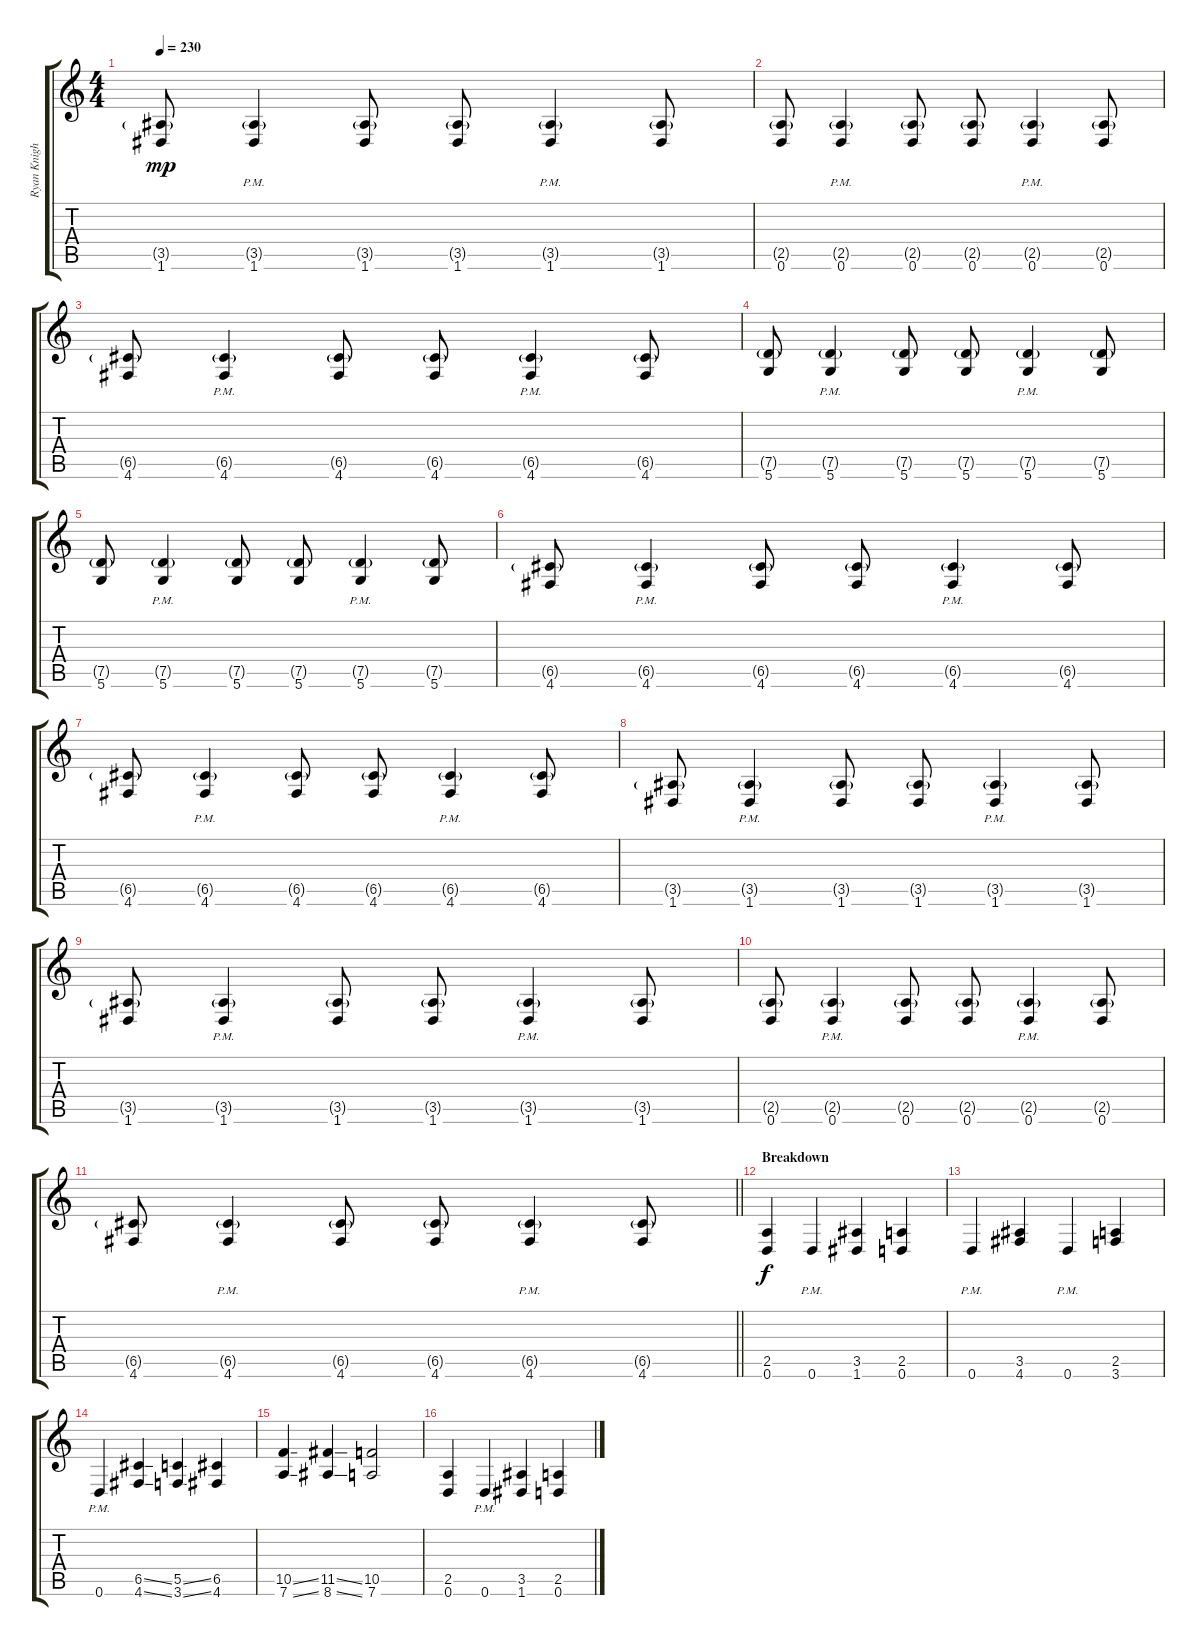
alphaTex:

\track ("Ryan Knight Rhythm" "Ryan Knigh") {instrument distortionguitar}
\staff {score tabs}
\tuning (D4 A3 F3 C3 G2 D2) {hide}
\ts (4 4)
\tempo 230
\clef g2
\ks c
(3.5{g} 1.6).8{dy mp} (3.5{g pm} 1.6{pm}).4 (3.5{g} 1.6).8 (3.5{g} 1.6).8 (3.5{g pm} 1.6{pm}).4 (3.5{g} 1.6).8 |
(2.5{g} 0.6).8 (2.5{g pm} 0.6{pm}).4 (2.5{g} 0.6).8 (2.5{g} 0.6).8 (2.5{g pm} 0.6{pm}).4 (2.5{g} 0.6).8 |
(6.5{g} 4.6).8 (6.5{g pm} 4.6{pm}).4 (6.5{g} 4.6).8 (6.5{g} 4.6).8 (6.5{g pm} 4.6{pm}).4 (6.5{g} 4.6).8 |
(7.5{g} 5.6).8 (7.5{g pm} 5.6{pm}).4 (7.5{g} 5.6).8 (7.5{g} 5.6).8 (7.5{g pm} 5.6{pm}).4 (7.5{g} 5.6).8 |
(7.5{g} 5.6).8 (7.5{g pm} 5.6{pm}).4 (7.5{g} 5.6).8 (7.5{g} 5.6).8 (7.5{g pm} 5.6{pm}).4 (7.5{g} 5.6).8 |
(6.5{g} 4.6).8 (6.5{g pm} 4.6{pm}).4 (6.5{g} 4.6).8 (6.5{g} 4.6).8 (6.5{g pm} 4.6{pm}).4 (6.5{g} 4.6).8 |
(6.5{g} 4.6).8 (6.5{g pm} 4.6{pm}).4 (6.5{g} 4.6).8 (6.5{g} 4.6).8 (6.5{g pm} 4.6{pm}).4 (6.5{g} 4.6).8 |
(3.5{g} 1.6).8 (3.5{g pm} 1.6{pm}).4 (3.5{g} 1.6).8 (3.5{g} 1.6).8 (3.5{g pm} 1.6{pm}).4 (3.5{g} 1.6).8 |
(3.5{g} 1.6).8 (3.5{g pm} 1.6{pm}).4 (3.5{g} 1.6).8 (3.5{g} 1.6).8 (3.5{g pm} 1.6{pm}).4 (3.5{g} 1.6).8 |
(2.5{g} 0.6).8 (2.5{g pm} 0.6{pm}).4 (2.5{g} 0.6).8 (2.5{g} 0.6).8 (2.5{g pm} 0.6{pm}).4 (2.5{g} 0.6).8 |
\barLineRight lightlight
(6.5{g} 4.6).8 (6.5{g pm} 4.6{pm}).4 (6.5{g} 4.6).8 (6.5{g} 4.6).8 (6.5{g pm} 4.6{pm}).4 (6.5{g} 4.6).8 |
\section ("" "Breakdown")
(2.5 0.6).4{dy f} 0.6{pm}.4 (3.5 1.6).4 (2.5 0.6).4 |
0.6{pm}.4 (3.5 4.6).4 0.6{pm}.4 (2.5 3.6).4 |
0.6{pm}.4 (6.5{ss} 4.6{ss}).4 (5.5{ss} 3.6{ss}).4 (6.5 4.6).4 |
(10.5{ss} 7.6{ss}).4 (11.5{ss} 8.6{ss}).4 (10.5 7.6).2 |
(2.5 0.6).4 0.6{pm}.4 (3.5 1.6).4 (2.5 0.6).4
